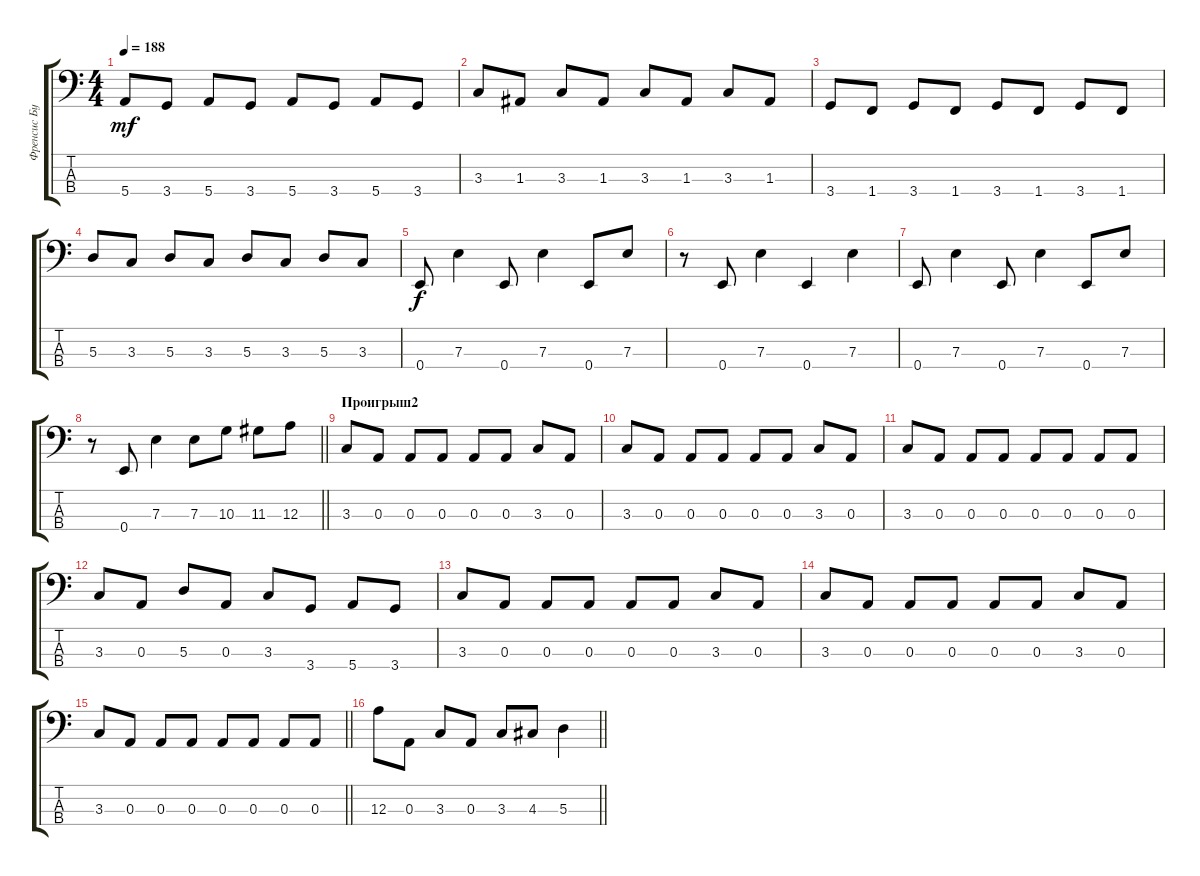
\track ("Френсис Бухгольц, бас-гитара" "Френсис Бу") {instrument synthbass2}
\staff {score tabs}
\tuning (G2 D2 A1 E1) {hide}
\ts (4 4)
\tempo 188
\clef f4
\ks c
5.4.8{dy mf} 3.4.8 5.4.8 3.4.8 5.4.8 3.4.8 5.4.8 3.4.8 |
3.3.8 1.3.8 3.3.8 1.3.8 3.3.8 1.3.8 3.3.8 1.3.8 |
3.4.8 1.4.8 3.4.8 1.4.8 3.4.8 1.4.8 3.4.8 1.4.8 |
5.3.8 3.3.8 5.3.8 3.3.8 5.3.8 3.3.8 5.3.8 3.3.8 |
0.4.8{dy f} 7.3.4 0.4.8 7.3.4 0.4.8 7.3.8 |
r.8 0.4.8 7.3.4 0.4.4 7.3.4 |
0.4.8 7.3.4 0.4.8 7.3.4 0.4.8 7.3.8 |
\barLineRight lightlight
r.8 0.4.8 7.3.4 7.3.8 10.3.8 11.3.8 12.3.8 |
\section ("" "Проигрыш2")
3.3.8 0.3.8 0.3.8 0.3.8 0.3.8 0.3.8 3.3.8 0.3.8 |
3.3.8 0.3.8 0.3.8 0.3.8 0.3.8 0.3.8 3.3.8 0.3.8 |
3.3.8 0.3.8 0.3.8 0.3.8 0.3.8 0.3.8 0.3.8 0.3.8 |
3.3.8 0.3.8 5.3.8 0.3.8 3.3.8 3.4.8 5.4.8 3.4.8 |
3.3.8 0.3.8 0.3.8 0.3.8 0.3.8 0.3.8 3.3.8 0.3.8 |
3.3.8 0.3.8 0.3.8 0.3.8 0.3.8 0.3.8 3.3.8 0.3.8 |
\barLineRight lightlight
3.3.8 0.3.8 0.3.8 0.3.8 0.3.8 0.3.8 0.3.8 0.3.8 |
\barLineRight lightlight
12.3.8 0.3.8 3.3.8 0.3.8 3.3.8 4.3.8 5.3.4
